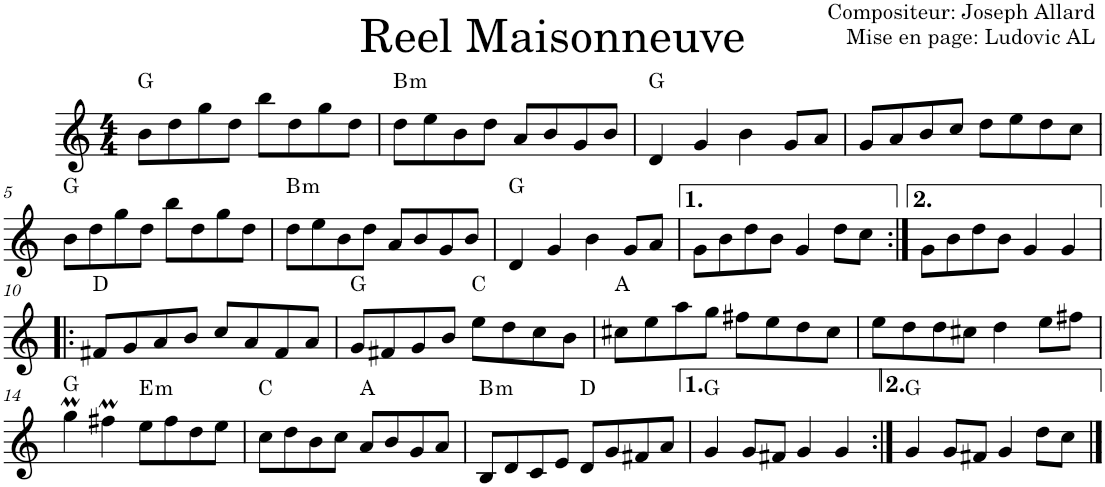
**kern	**harte
*part1	*part1
*staff1	*
*I"Violon	*
*I'Vln.	*
*clefG2	*
*k[]	*
*M4/4	*
=1	=1
8b\L	G:maj
8dd\	.
8gg\	.
8dd\J	.
8bb\L	.
8dd\	.
8gg\	.
8dd\J	.
=2	=2
!	!LO:H:kt=m
8dd\L	B:min
8ee\	.
8b\	.
8dd\J	.
8a/L	.
8b/	.
8g/	.
8b/J	.
=3	=3
4d/	G:maj
4g/	.
4b\	.
8g/L	.
8a/J	.
=4	=4
8g/L	.
8a/	.
8b/	.
8cc/J	.
8dd\L	.
8ee\	.
8dd\	.
8cc\J	.
!!LO:LB:g=z
=5	=5
8b\L	G:maj
8dd\	.
8gg\	.
8dd\J	.
8bb\L	.
8dd\	.
8gg\	.
8dd\J	.
=6	=6
!	!LO:H:kt=m
8dd\L	B:min
8ee\	.
8b\	.
8dd\J	.
8a/L	.
8b/	.
8g/	.
8b/J	.
=7	=7
4d/	G:maj
4g/	.
4b\	.
8g/L	.
8a/J	.
=8	=8
8g\L	.
8b\	.
8dd\	.
8b\J	.
4g/	.
8dd\L	.
8cc\J	.
=9:|!	=9:|!
8g\L	.
8b\	.
8dd\	.
8b\J	.
4g/	.
4g/	.
!!LO:LB:g=z
=10!|:	=10!|:
8f#X/L	D:maj
8g/	.
8a/	.
8b/J	.
8cc/L	.
8a/	.
8f#/	.
8a/J	.
=11	=11
8g/L	G:maj
8f#X/	.
8g/	.
8b/J	.
8ee\L	C:maj
8dd\	.
8cc\	.
8b\J	.
=12	=12
8cc#X\L	A:maj
8ee\	.
8aa\	.
8gg\J	.
8ff#X\L	.
8ee\	.
8dd\	.
8cc#\J	.
=13	=13
8ee\L	.
8dd\	.
8dd\	.
8cc#X\J	.
4dd\	.
8ee\L	.
8ff#X\J	.
!!LO:LB:g=z
=14	=14
4ggM\	G:maj
4ff#Xm\	.
!	!LO:H:kt=m
8ee\L	E:min
8ff#\	.
8dd\	.
8ee\J	.
=15	=15
8cc\L	C:maj
8dd\	.
8b\	.
8cc\J	.
8a/L	A:maj
8b/	.
8g/	.
8a/J	.
=16	=16
!	!LO:H:kt=m
8B/L	B:min
8d/	.
8c/	.
8e/J	.
8d/L	D:maj
8g/	.
8f#X/	.
8a/J	.
=17	=17
4g/	G:maj
8g/L	.
8f#X/J	.
4g/	.
4g/	.
=18:|!	=18:|!
4g/	G:maj
8g/L	.
8f#X/J	.
4g/	.
8dd\L	.
8cc\J	.
==	==
*-	*-
